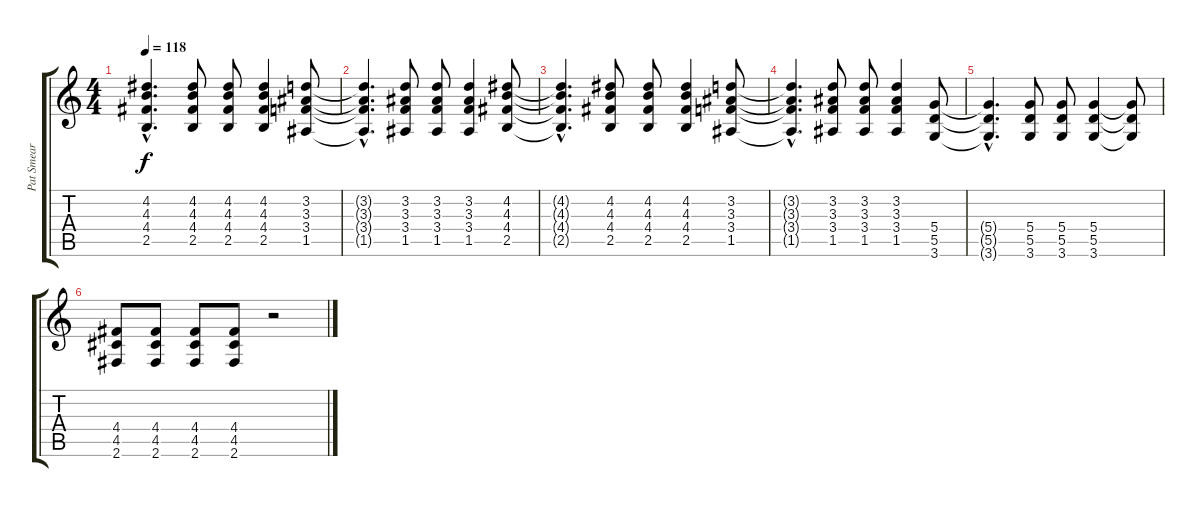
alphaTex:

\track ("Pat Smear (Guitare)" "Pat Smear ") {instrument electricguitarclean}
\staff {score tabs}
\tuning (E4 B3 G3 D3 A2 E2) {hide}
\ts (4 4)
\tempo 118
\clef g2
\ks c
(4.2{hac t} 4.3{hac t} 4.4{hac t} 2.5{hac t}).4{d dy f} (4.2 4.3 4.4 2.5).8 (4.2 4.3 4.4 2.5).8 (4.2 4.3 4.4 2.5).4 (3.2 3.3 3.4 1.5).8 |
(3.2{hac t} 3.3{hac t} 3.4{hac t} 1.5{hac t}).4{d} (3.2 3.3 3.4 1.5).8 (3.2 3.3 3.4 1.5).8 (3.2 3.3 3.4 1.5).4 (4.2 4.3 4.4 2.5).8 |
(4.2{hac t} 4.3{hac t} 4.4{hac t} 2.5{hac t}).4{d} (4.2 4.3 4.4 2.5).8 (4.2 4.3 4.4 2.5).8 (4.2 4.3 4.4 2.5).4 (3.2 3.3 3.4 1.5).8 |
(3.2{hac t} 3.3{hac t} 3.4{hac t} 1.5{hac t}).4{d} (3.2 3.3 3.4 1.5).8 (3.2 3.3 3.4 1.5).8 (3.2 3.3 3.4 1.5).4 (5.4 5.5 3.6).8 |
(5.4{hac t} 5.5{hac t} 3.6{hac t}).4{d} (5.4 5.5 3.6).8 (5.4 5.5 3.6).8 (5.4 5.5 3.6).4 (5.4{t} 5.5{t} 3.6{t}).8 |
(4.4 4.5 2.6).8 (4.4 4.5 2.6).8 (4.4 4.5 2.6).8 (4.4 4.5 2.6).8 r.2
